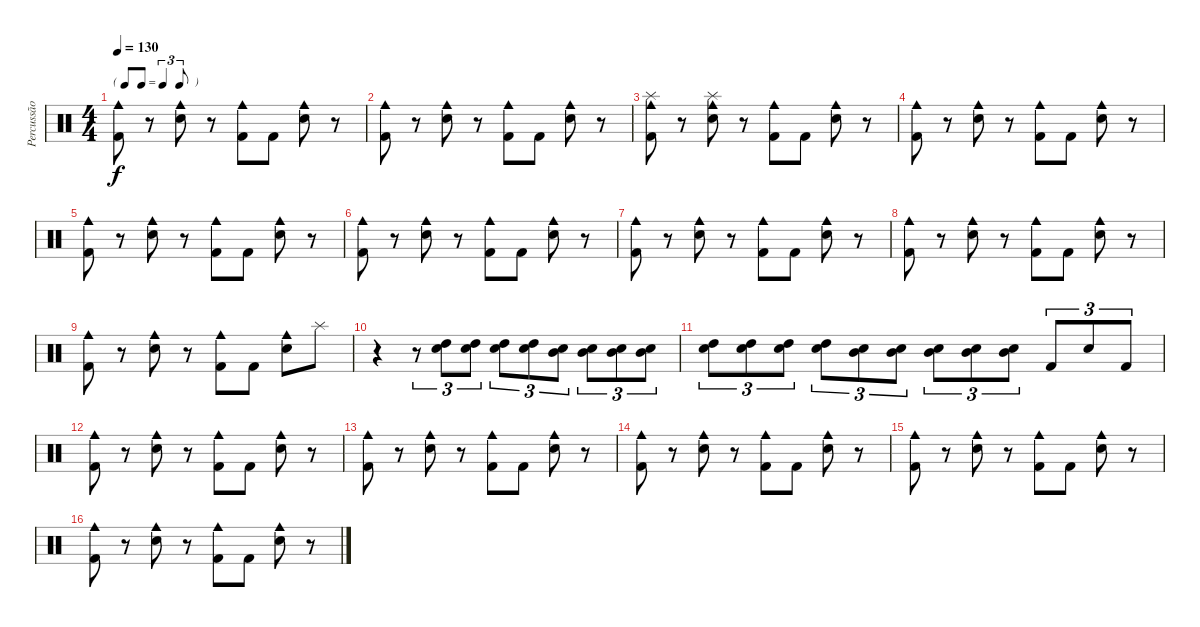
\track ("Percussão" "Percussão") {instrument percussion}
\staff {score}
\articulation defaults
\ts (4 4)
\tf triplet8th
\tempo 130
\clef neutral
\ks c
("Cowbell medium (hit)" "Kick (hit) 2").8{dy f} r.8 ("Cowbell medium (hit)" "Snare (hit) 2").8 r.8 ("Cowbell medium (hit)" "Kick (hit) 2").8 "Kick (hit) 2".8 ("Cowbell medium (hit)" "Snare (hit) 2").8 r.8 |
("Cowbell medium (hit)" "Kick (hit) 2").8 r.8 ("Cowbell medium (hit)" "Snare (hit) 2").8 r.8 ("Cowbell medium (hit)" "Kick (hit) 2").8 "Kick (hit) 2".8 ("Cowbell medium (hit)" "Snare (hit) 2").8 r.8 |
("Cowbell medium (hit)" "Kick (hit) 2" "Splash (hit)").8 r.8 ("Cowbell medium (hit)" "Snare (hit) 2" "Splash (hit)").8 r.8 ("Cowbell medium (hit)" "Kick (hit) 2").8 "Kick (hit) 2".8 ("Cowbell medium (hit)" "Snare (hit) 2").8 r.8 |
("Cowbell medium (hit)" "Kick (hit) 2").8 r.8 ("Cowbell medium (hit)" "Snare (hit) 2").8 r.8 ("Cowbell medium (hit)" "Kick (hit) 2").8 "Kick (hit) 2".8 ("Cowbell medium (hit)" "Snare (hit) 2").8 r.8 |
("Cowbell medium (hit)" "Kick (hit) 2").8 r.8 ("Cowbell medium (hit)" "Snare (hit) 2").8 r.8 ("Cowbell medium (hit)" "Kick (hit) 2").8 "Kick (hit) 2".8 ("Cowbell medium (hit)" "Snare (hit) 2").8 r.8 |
("Cowbell medium (hit)" "Kick (hit) 2").8 r.8 ("Cowbell medium (hit)" "Snare (hit) 2").8 r.8 ("Cowbell medium (hit)" "Kick (hit) 2").8 "Kick (hit) 2".8 ("Cowbell medium (hit)" "Snare (hit) 2").8 r.8 |
("Cowbell medium (hit)" "Kick (hit) 2").8 r.8 ("Cowbell medium (hit)" "Snare (hit) 2").8 r.8 ("Cowbell medium (hit)" "Kick (hit) 2").8 "Kick (hit) 2".8 ("Cowbell medium (hit)" "Snare (hit) 2").8 r.8 |
("Cowbell medium (hit)" "Kick (hit) 2").8 r.8 ("Cowbell medium (hit)" "Snare (hit) 2").8 r.8 ("Cowbell medium (hit)" "Kick (hit) 2").8 "Kick (hit) 2".8 ("Cowbell medium (hit)" "Snare (hit) 2").8 r.8 |
("Cowbell medium (hit)" "Kick (hit) 2").8 r.8 ("Cowbell medium (hit)" "Snare (hit) 2").8 r.8 ("Cowbell medium (hit)" "Kick (hit) 2").8 "Kick (hit) 2".8 ("Cowbell medium (hit)" "Snare (hit) 2").8 "Splash (hit)".8 |
r.4 r.8{tu (3 2)} ("Snare (hit) 2" "High Tom (hit)").8{tu (3 2)} ("Snare (hit) 2" "High Tom (hit)").8{tu (3 2)} ("Snare (hit) 2" "High Tom (hit)").8{tu (3 2)} ("Snare (hit) 2" "High Tom (hit)").8{tu (3 2)} ("Snare (hit) 2" "Mid Tom (hit)").8{tu (3 2)} ("Snare (hit) 2" "Mid Tom (hit)").8{tu (3 2)} ("Snare (hit) 2" "Mid Tom (hit)").8{tu (3 2)} ("Snare (hit) 2" "Mid Tom (hit)").8{tu (3 2)} |
("Snare (hit) 2" "High Tom (hit)").8{tu (3 2)} ("Snare (hit) 2" "High Tom (hit)").8{tu (3 2)} ("Snare (hit) 2" "High Tom (hit)").8{tu (3 2)} ("Snare (hit) 2" "High Tom (hit)").8{tu (3 2)} ("Snare (hit) 2" "Mid Tom (hit)").8{tu (3 2)} ("Snare (hit) 2" "Mid Tom (hit)").8{tu (3 2)} ("Snare (hit) 2" "Mid Tom (hit)").8{tu (3 2)} ("Snare (hit) 2" "Mid Tom (hit)").8{tu (3 2)} ("Snare (hit) 2" "Mid Tom (hit)").8{tu (3 2)} "Kick (hit) 2".8{tu (3 2)} "Snare (hit) 2".8{tu (3 2)} "Kick (hit) 2".8{tu (3 2)} |
("Cowbell medium (hit)" "Kick (hit) 2").8 r.8 ("Cowbell medium (hit)" "Snare (hit) 2").8 r.8 ("Cowbell medium (hit)" "Kick (hit) 2").8 "Kick (hit) 2".8 ("Cowbell medium (hit)" "Snare (hit) 2").8 r.8 |
("Cowbell medium (hit)" "Kick (hit) 2").8 r.8 ("Cowbell medium (hit)" "Snare (hit) 2").8 r.8 ("Cowbell medium (hit)" "Kick (hit) 2").8 "Kick (hit) 2".8 ("Cowbell medium (hit)" "Snare (hit) 2").8 r.8 |
("Cowbell medium (hit)" "Kick (hit) 2").8 r.8 ("Cowbell medium (hit)" "Snare (hit) 2").8 r.8 ("Cowbell medium (hit)" "Kick (hit) 2").8 "Kick (hit) 2".8 ("Cowbell medium (hit)" "Snare (hit) 2").8 r.8 |
("Cowbell medium (hit)" "Kick (hit) 2").8 r.8 ("Cowbell medium (hit)" "Snare (hit) 2").8 r.8 ("Cowbell medium (hit)" "Kick (hit) 2").8 "Kick (hit) 2".8 ("Cowbell medium (hit)" "Snare (hit) 2").8 r.8 |
("Cowbell medium (hit)" "Kick (hit) 2").8 r.8 ("Cowbell medium (hit)" "Snare (hit) 2").8 r.8 ("Cowbell medium (hit)" "Kick (hit) 2").8 "Kick (hit) 2".8 ("Cowbell medium (hit)" "Snare (hit) 2").8 r.8
